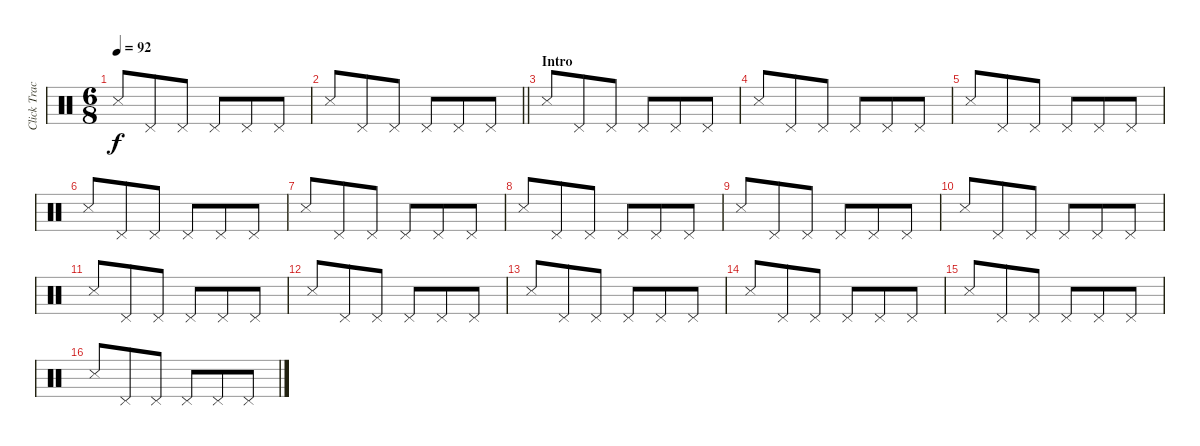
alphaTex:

\track ("Click Track" "Click Trac") {instrument percussion}
\staff {score}
\articulation defaults
\ts (6 8)
\tempo 92
\clef neutral
\ks c "Snare (side stick) 3".8{dy f} "Pedal Hi-Hat (hit)".8 "Pedal Hi-Hat (hit)".8 "Pedal Hi-Hat (hit)".8 "Pedal Hi-Hat (hit)".8 "Pedal Hi-Hat (hit)".8
|
\barLineRight lightlight "Snare (side stick) 3".8 "Pedal Hi-Hat (hit)".8 "Pedal Hi-Hat (hit)".8 "Pedal Hi-Hat (hit)".8 "Pedal Hi-Hat (hit)".8 "Pedal Hi-Hat (hit)".8
|
\section ("" "Intro")
"Snare (side stick) 3".8 "Pedal Hi-Hat (hit)".8 "Pedal Hi-Hat (hit)".8 "Pedal Hi-Hat (hit)".8 "Pedal Hi-Hat (hit)".8 "Pedal Hi-Hat (hit)".8 |
"Snare (side stick) 3".8 "Pedal Hi-Hat (hit)".8 "Pedal Hi-Hat (hit)".8 "Pedal Hi-Hat (hit)".8 "Pedal Hi-Hat (hit)".8 "Pedal Hi-Hat (hit)".8 |
"Snare (side stick) 3".8 "Pedal Hi-Hat (hit)".8 "Pedal Hi-Hat (hit)".8 "Pedal Hi-Hat (hit)".8 "Pedal Hi-Hat (hit)".8 "Pedal Hi-Hat (hit)".8 |
"Snare (side stick) 3".8 "Pedal Hi-Hat (hit)".8 "Pedal Hi-Hat (hit)".8 "Pedal Hi-Hat (hit)".8 "Pedal Hi-Hat (hit)".8 "Pedal Hi-Hat (hit)".8 |
"Snare (side stick) 3".8 "Pedal Hi-Hat (hit)".8 "Pedal Hi-Hat (hit)".8 "Pedal Hi-Hat (hit)".8 "Pedal Hi-Hat (hit)".8 "Pedal Hi-Hat (hit)".8 |
"Snare (side stick) 3".8 "Pedal Hi-Hat (hit)".8 "Pedal Hi-Hat (hit)".8 "Pedal Hi-Hat (hit)".8 "Pedal Hi-Hat (hit)".8 "Pedal Hi-Hat (hit)".8 |
"Snare (side stick) 3".8 "Pedal Hi-Hat (hit)".8 "Pedal Hi-Hat (hit)".8 "Pedal Hi-Hat (hit)".8 "Pedal Hi-Hat (hit)".8 "Pedal Hi-Hat (hit)".8 |
"Snare (side stick) 3".8 "Pedal Hi-Hat (hit)".8 "Pedal Hi-Hat (hit)".8 "Pedal Hi-Hat (hit)".8 "Pedal Hi-Hat (hit)".8 "Pedal Hi-Hat (hit)".8 |
"Snare (side stick) 3".8 "Pedal Hi-Hat (hit)".8 "Pedal Hi-Hat (hit)".8 "Pedal Hi-Hat (hit)".8 "Pedal Hi-Hat (hit)".8 "Pedal Hi-Hat (hit)".8 |
"Snare (side stick) 3".8 "Pedal Hi-Hat (hit)".8 "Pedal Hi-Hat (hit)".8 "Pedal Hi-Hat (hit)".8 "Pedal Hi-Hat (hit)".8 "Pedal Hi-Hat (hit)".8 |
"Snare (side stick) 3".8 "Pedal Hi-Hat (hit)".8 "Pedal Hi-Hat (hit)".8 "Pedal Hi-Hat (hit)".8 "Pedal Hi-Hat (hit)".8 "Pedal Hi-Hat (hit)".8 |
"Snare (side stick) 3".8 "Pedal Hi-Hat (hit)".8 "Pedal Hi-Hat (hit)".8 "Pedal Hi-Hat (hit)".8 "Pedal Hi-Hat (hit)".8 "Pedal Hi-Hat (hit)".8 |
"Snare (side stick) 3".8 "Pedal Hi-Hat (hit)".8 "Pedal Hi-Hat (hit)".8 "Pedal Hi-Hat (hit)".8 "Pedal Hi-Hat (hit)".8 "Pedal Hi-Hat (hit)".8 |
"Snare (side stick) 3".8 "Pedal Hi-Hat (hit)".8 "Pedal Hi-Hat (hit)".8 "Pedal Hi-Hat (hit)".8 "Pedal Hi-Hat (hit)".8 "Pedal Hi-Hat (hit)".8
